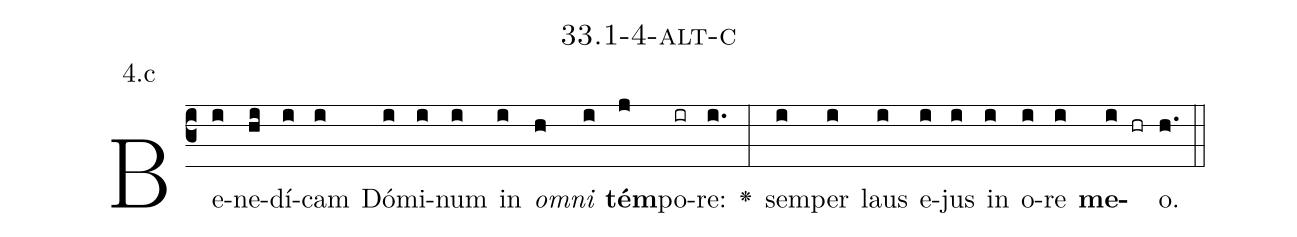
name: 33.1-4-alt-c;
annotation: 4.c;
%%
(c3)Be(i)ne(hi)dí(i)cam(i) Dó(i)mi(i)num(i) in(i) <i>om</i>(h)<i>ni</i>(i) <b>tém</b>(j)po(ir)re:(i.) <v>\greheightstar</v>(:) sem(i)per(i) laus(i) e(i)jus(i) in(i) o(i)re(i) <b>me</b>(i hr)o.(h.) (::)


%E(i) u(i) o(i) u(i) a(i) e.(h.) (::)
